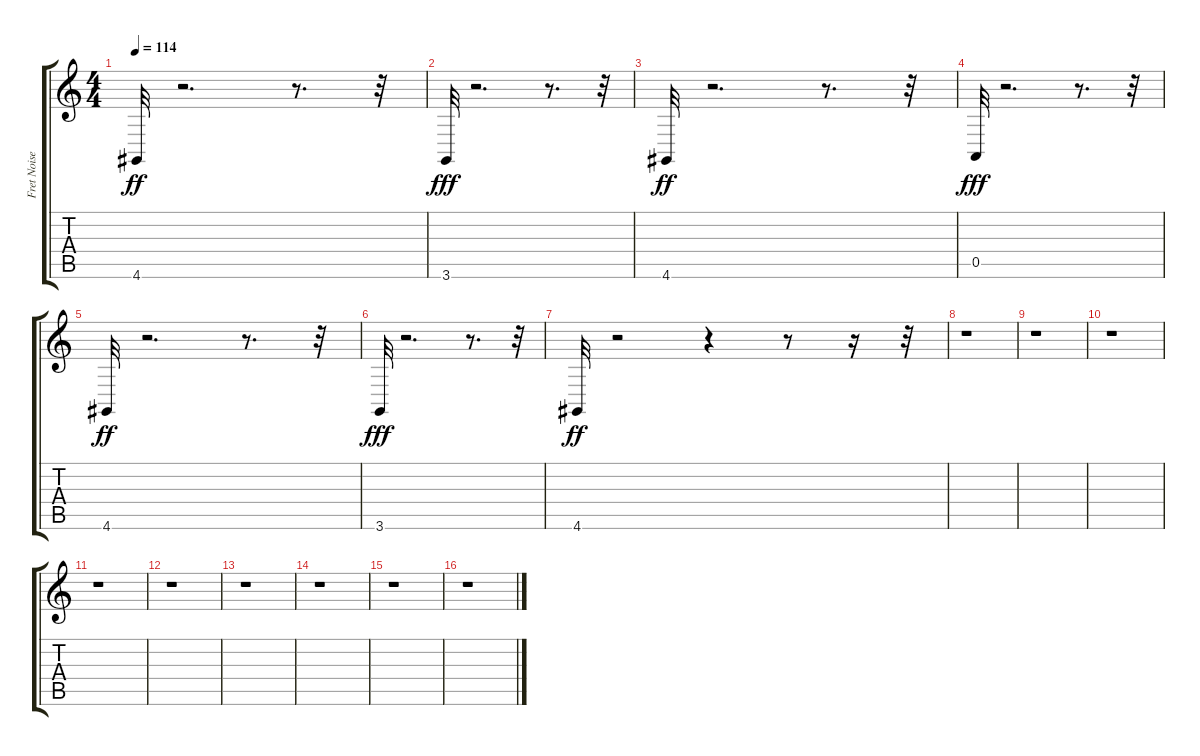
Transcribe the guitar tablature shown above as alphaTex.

\track ("Fret Noises" "Fret Noise") {instrument guitarfretnoise}
\staff {score tabs}
\tuning (E4 B3 G3 D3 A2 E2) {hide}
\ts (4 4)
\tempo 114
\clef g2
\ks c
4.6.32{dy ff} r.2{d} r.8{d} r.32 |
3.6.32{dy fff} r.2{d} r.8{d} r.32 |
4.6.32{dy ff} r.2{d} r.8{d} r.32 |
0.5.32{dy fff} r.2{d} r.8{d} r.32 |
4.6.32{dy ff} r.2{d} r.8{d} r.32 |
3.6.32{dy fff} r.2{d} r.8{d} r.32 |
4.6.32{dy ff} r.2 r.4 r.8 r.16 r.32 |
r.1 |
r.1 |
r.1 |
r.1 |
r.1 |
r.1 |
r.1 |
r.1 |
r.1
